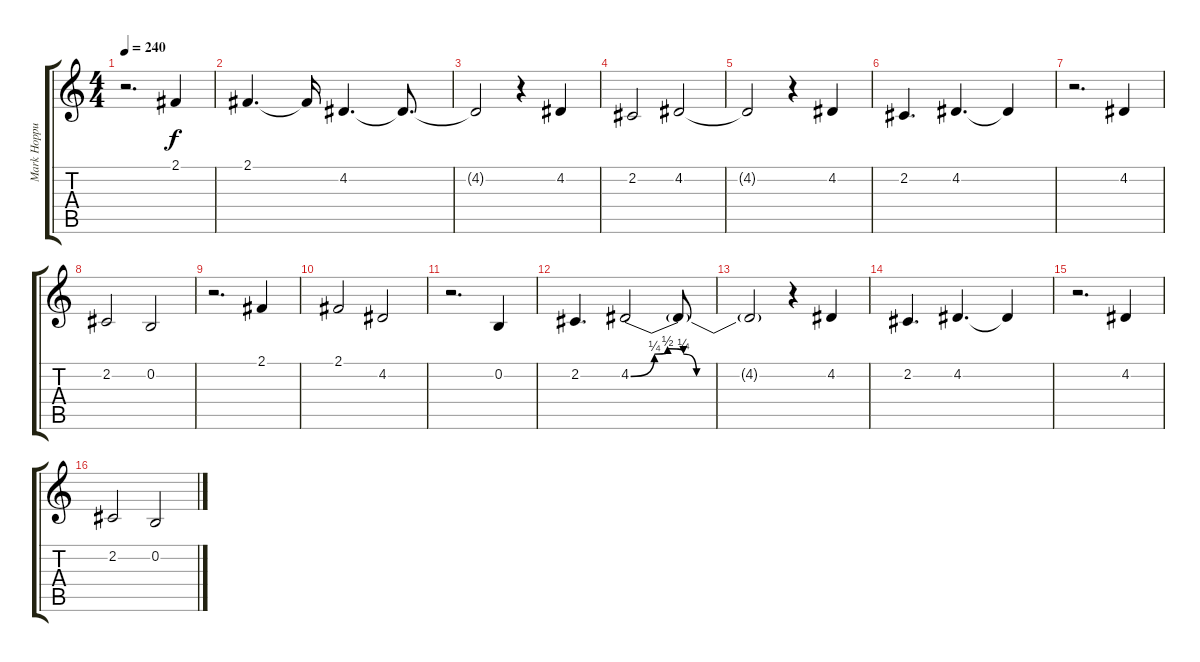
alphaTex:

\track ("Mark Hoppus - Back Vocal" "Mark Hoppu") {instrument lead1square}
\staff {score tabs}
\tuning (E4 B3 G3 D3 A2 E2) {hide}
\ts (4 4)
\tempo 240
\clef g2
\ks c
r.2{d dy f volume 4} 2.1.4 |
2.1.4{d} 2.1{t}.16 4.2.4{d} 4.2{t}.8{d} |
4.2{t}.2 r.4 4.2.4 |
2.2.2 4.2.2 |
4.2{t}.2 r.4 4.2.4 |
2.2.4{d} 4.2.4{d} 4.2{t}.4 |
r.2{d} 4.2.4 |
2.2.2 0.2.2 |
r.2{d} 2.1.4 |
2.1.2 4.2.2 |
r.2{d} 0.2.4 |
2.2.4{d} 4.2{be (custom 0 0 9 1 14 2 20 1 25 0 34 0 45 0 60 0)}.2 4.2{t}.8 |
4.2{t}.2 r.4 4.2.4 |
2.2.4{d} 4.2.4{d} 4.2{t}.4 |
r.2{d} 4.2.4 |
2.2.2 0.2.2
